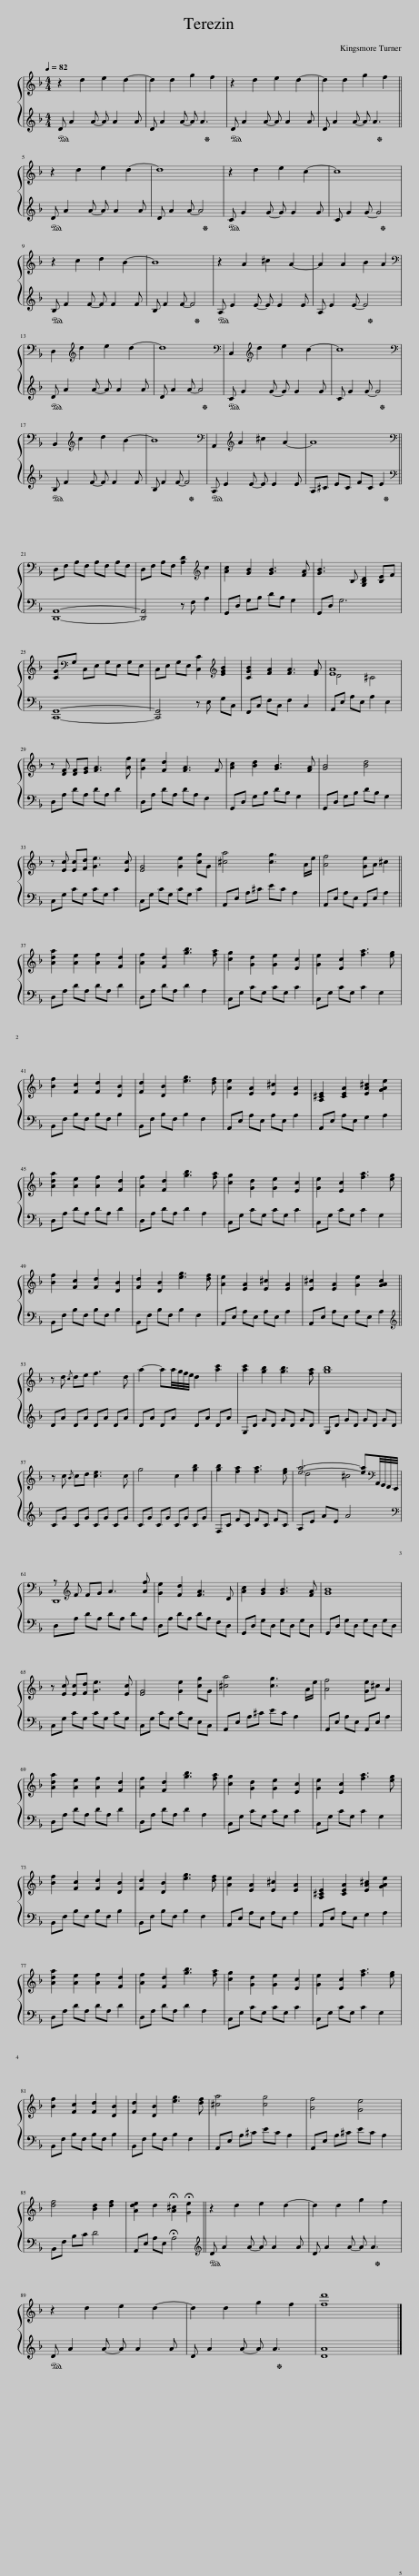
X:1
%%score { ( 1 3 ) | 2 }
L:1/8
Q:1/4=82
M:4/4
I:linebreak $
K:F
V:1 treble
V:3 treble
V:2 treble
V:1
 z2 d2 e2 d2- | d2 d2 g2 f2 | z2 d2 e2 d2- | d2 d2 g2 f2 ||$ z2 d2 e2 d2- | %5
 d8 | z2 d2 e2 c2- | c8 |$ z2 c2 d2 B2- | B8 | %10
 z2 A2 ^c2 A2- | A2 A2 B2 A2 |$[K:bass] D,2[K:treble] d2 e2 d2- | d8 |[K:bass] C,2[K:treble] d2 e2 c2- | %15
 c8 |$[K:bass] B,,2[K:treble] c2 d2 B2- | B8 |[K:bass] A,,2[K:treble] A2 ^c2 A2- | A8 ||$ %20
[K:bass] D,F, A,F, A,F, A,F, | D,F, A,F, [A,D]2[K:treble] c2 | [Ac]2 [GB]2 [GB]3 [FA] | [GB]3 B, [G,B,D]2 [B,E]F |$ [CG][K:bass]G, C,E, G,E, G,E, | %25
 C,E, G,E, [C,C]2[K:treble] [EGB]2 | [CGB]2 [FA]2 [FA]3 [EG] | [EA]8 |$ z [DF] [DF][EG] [FA]3 [Af] | [Ge]2 [Fd]2 [FA]3 F | %30
 [Ac]2 [Bd]2 [GB]3 [FA] | [GB]4 [Bd]4 |$ z [Ec] [Ec][Fd] [Ge]3 [Ec] | [EG]4 [Ge]2 [cg]G | [^ca]4 [cg]3 A/e/ | %35
 [Af]4 [Ge]A ^c2 ||$ [Ada]2 [Ae]2 [Af]2 [Fd]2 | [Af]2 [Fd]2 [gb]3 [fa] | [cg]2 [Gd]2 [Ge]2 [Ec]2 | [Ge]2 [Ec]2 [fa]3 [eg] |$ %40
 [Bf]2 [Fc]2 [Fd]2 [DB]2 | [Fd]2 [DB]2 [eg]3 [df] | [Ae]2 [EA]2 [E^c]2 [EA]2 | [A,^CE]2 [CEA]2 [EA^c]2 [GAe]2 |$ [Ada]2 [Ae]2 [Af]2 [Fd]2 | %45
 [Af]2 [Fd]2 [gb]3 [fa] | [cg]2 [Gd]2 [Ge]2 [Ec]2 | [Ge]2 [Ec]2 [fa]3 [eg] |$ [Bf]2 [Fc]2 [Fd]2 [DB]2 | [Fd]2 [DB]2 [eg]3 [df] | %50
 [Ae]2 [EA]2 [E^c]2 [EA]2 | [E^c]2 [EA]2 [Ge]2 [GAc]2 ||$ z d{/c} de f3 d | a2- aa/4g/4f/4e/4 d2 [ac']2 | [ac']2 [gb]2 [gb]3 [fa] | %55
 [gb]8 |$ z c{/B} cd [ce]3 c | g4 c2 [gb]2 | [gb]2 [fa]2 [fa]3 [eg] | [ea]6- [ea][K:bass]A,,/4G,,/4F,,/4E,,/4 |$ %60
 z[K:treble] F FG A3 [Af] | [Ge]2 [Fd]2 [FA]3 D | [Ac]2 [GB]2 [GB]3 [FA] | [GB]8 |$ z [Ec] [Ec][Fd] [Ge]3 [Ec] | %65
 [EG]4 [Ge]2 [cg]G | [^ca]4 [cg]3 A/e/ | [Af]4 [Ge]^c A2 |$ [Ada]2 [Ae]2 [Af]2 [Fd]2 | [Af]2 [Fd]2 [gb]3 [fa] | %70
 [cg]2 [Gd]2 [Ge]2 [Ec]2 | [Ge]2 [Ec]2 [fa]3 [eg] |$ [Bf]2 [Fc]2 [Fd]2 [DB]2 | [Fd]2 [DB]2 [eg]3 [df] | [Ae]2 [EA]2 [E^c]2 [EA]2 | %75
 [A,^CE]2 [CEA]2 [EA^c]2 [GAe]2 |$ [Ada]2 [Ae]2 [Af]2 [Fd]2 | [Af]2 [Fd]2 [gb]3 [fa] | [cg]2 [Gd]2 [Ge]2 [Ec]2 | [Ge]2 [Ec]2 [fa]3 [eg] |$ %80
 [Bf]2 [Fc]2 [Fd]2 [DB]2 | [Fd]2 [DB]2 [eg]3 [df] | [^ca]4 [cg]4 | [Af]4 [Ge]4 |$ [df]4 [Bd]2 [df]2 | %85
 [Ade]2 d2 !fermata![A^c]2 !fermata![Ge]2 || z2 d2 e2 d2- | d2 d2 g2 f2 |$ z2 d2 e2 d2- | d2 d2 g2 f2 | %90
 [fd']8 |] %91
V:2
!ped! D A2 A- A A2 A | D A2 A- A A3!ped-up! |!ped! D A2 A- A A2 A | D A2 A- A A3!ped-up! ||$!ped! D A2 A- A A2 A | %5
 D A2 A- A4!ped-up! |!ped! C G2 G- G G2 G | C G2 G- G4!ped-up! |$!ped! B, F2 F- F F2 F | B, F2 F- F4!ped-up! | %10
!ped! A, E2 E- E E2 E | A, E2 E- E4!ped-up! |$!ped! D A2 A- A A2 A | D A2 A- A4!ped-up! |!ped! C G2 G- G G2 G | %15
 C G2 G- G4!ped-up! |$!ped! B, F2 F- F F2 F | B, F2 F- F4!ped-up! |!ped! A, E2 E- E E2 E | A,^C EC FC E2!ped-up! ||$ %20
[K:bass] [D,,A,,]8- | [D,,A,,]4 z F, A,2 | G,,D, G,B, DB, G,2 | G,,D, G,6 |$ [C,,G,,]8- | %25
 [C,,G,,]4 z E, G,C, | F,,C, F,C, F,2 C,2 | A,,E, A,E, A,2 E,2 |$ D,A, DA, DA, D2 | D,A, DA, DA, F,2 | %30
 G,,D, G,B, DB, G,2 | G,,D, G,B, DB, G,2 |$ C,G, CG, CG, C2 | C,G, CG, CG, C2 | A,,E, A,^C EC A,2 | %35
 A,,E, A,E, A,,E, A,2 ||$ D,A, DA, DA, D2 | D,A, DA, D2 A,2 | C,G, CG, CG, C2 | C,G, CG, C2 G,2 |$ %40
 B,,F, B,F, B,F, B,2 | B,,F, B,F, B,2 F,2 | A,,E, A,E, A,E, A,2 | A,,E, A,E, G,2 A,2 |$ D,A, DA, DA, D2 | %45
 D,A, DA, D2 A,2 | C,G, CG, CG, C2 | C,G, CG, C2 G,2 |$ B,,F, B,F, B,F, B,2 | B,,F, B,F, B,2 F,2 | %50
 A,,E, A,E, A,E, A,2 | A,,E, A,E, A,E, A,2 ||$[K:treble] DA DA DA DA | DA DA DA DA | G,D GD GD GD | %55
 G,D GD GD GD |$ CG CG CG CG | CG CG CG CG | F,C FC FC FC | A,E AE A4 |$ %60
[K:bass] D,A, DA, DA, DA, | D,A, DA, DA, F,D, | G,,D, G,D, G,D, G,D, | G,,D, G,D, G,D, G,D, |$ C,G, CG, CG, CG, | %65
 C,G, CG, CG, E,C, | A,,E, A,^C EC A,2 | A,,E, A,E, A,,E, A,2 |$ D,A, DA, DA, D2 | D,A, DA, D2 A,2 | %70
 C,G, CG, CG, C2 | C,G, CG, C2 G,2 |$ B,,F, B,F, B,F, B,2 | B,,F, B,F, B,2 F,2 | A,,E, A,E, A,E, A,2 | %75
 A,,E, A,E, G,2 A,2 |$ D,A, DA, DA, D2 | D,A, DA, D2 A,2 | C,G, CG, CG, C2 | C,G, CG, C2 G,2 |$ %80
 B,,F, B,F, B,F, B,2 | B,,F, B,F, B,2 F,2 | A,,E, A,^C EC A,2 | A,,E, A,^C EC A,2 |$ B,,F, B,C D4 | %85
 A,,E, A,E, !fermata!A,4 ||[K:treble]!ped! D A2 A- A A2 A | D A2 A- A A3!ped-up! |$!ped! D A2 A- A A2 A | D A2 A- A A3!ped-up! | %90
 [DA]8 |] %91
V:3
 x8 | x8 | x8 | x8 ||$ x8 | %5
 x8 | x8 | x8 |$ x8 | x8 | %10
 x8 | x8 |$[K:bass] x2[K:treble] x6 | x8 |[K:bass] x2[K:treble] x6 | %15
 x8 |$[K:bass] x2[K:treble] x6 | x8 |[K:bass] x2[K:treble] x6 | x8 ||$ %20
[K:bass] x8 | x6[K:treble] x2 | x8 | x8 |$ x[K:bass] x7 | %25
 x6[K:treble] x2 | x8 | D4 ^C4 |$ x8 | x8 | %30
 x8 | x8 |$ x8 | x8 | x8 | %35
 x8 ||$ x8 | x8 | x8 | x8 |$ %40
 x8 | x8 | x8 | x8 |$ x8 | %45
 x8 | x8 | x8 |$ x8 | x8 | %50
 x8 | x8 ||$ x8 | x8 | x8 | %55
 x8 |$ x8 | x8 | x8 | d4 ^c4[K:bass] |$ %60
 D,,8[K:treble] | x8 | x8 | x8 |$ x8 | %65
 x8 | x8 | x8 |$ x8 | x8 | %70
 x8 | x8 |$ x8 | x8 | x8 | %75
 x8 |$ x8 | x8 | x8 | x8 |$ %80
 x8 | x8 | x8 | x8 |$ x8 | %85
 x8 || x8 | x8 |$ x8 | x8 | %90
 x8 |] %91
